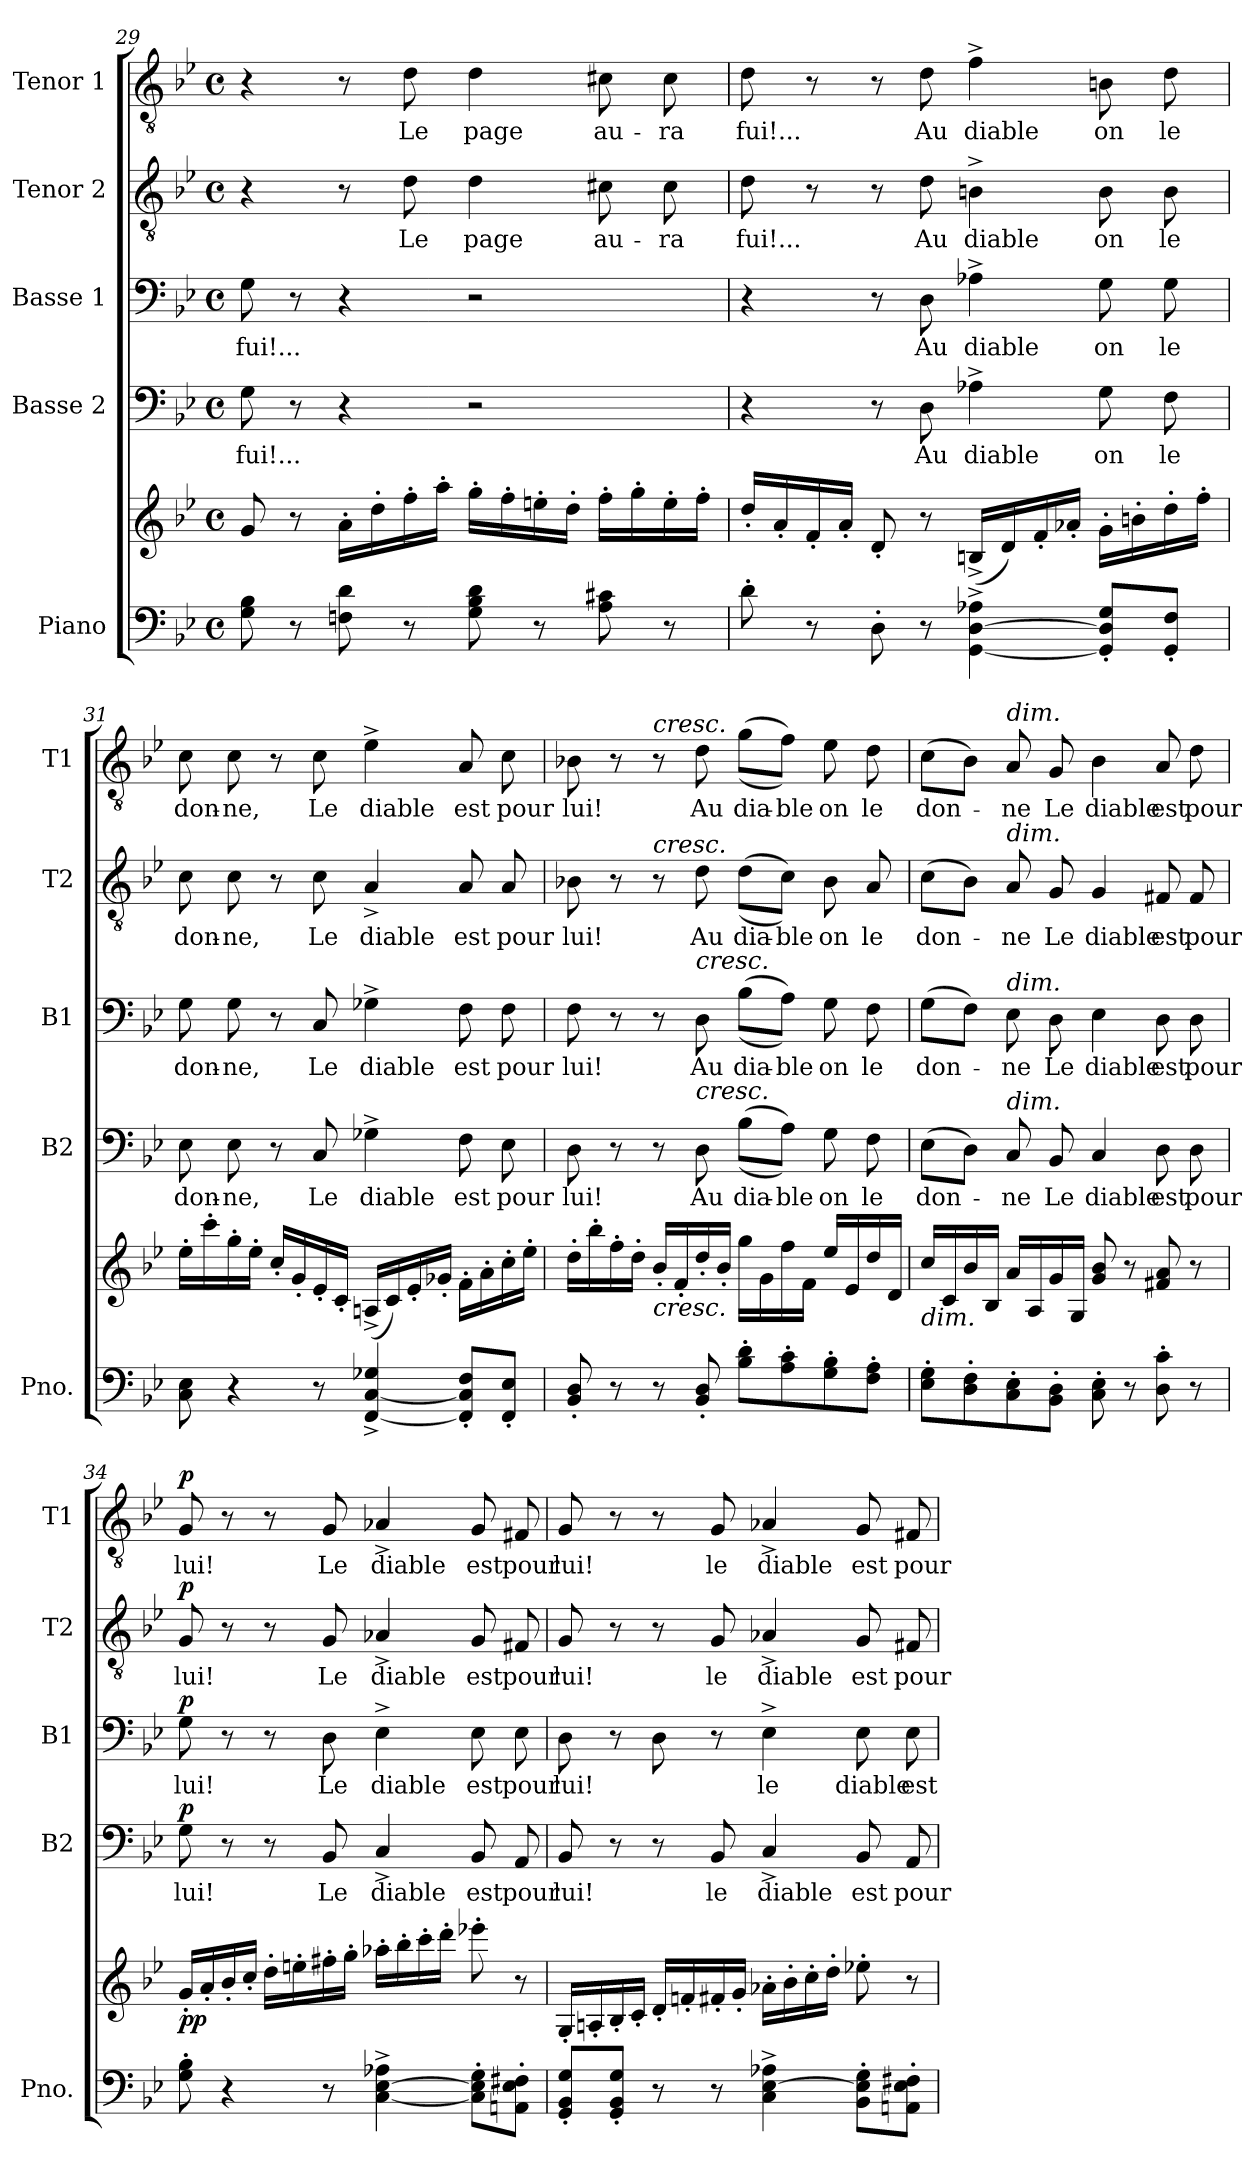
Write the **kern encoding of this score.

**kern	**kern	**dynam	**kern	**text	**dynam	**kern	**text	**dynam	**kern	**text	**dynam	**kern	**text	**dynam
*part5	*part5	*part5	*part4	*part4	*part4	*part3	*part3	*part3	*part2	*part2	*part2	*part1	*part1	*part1
*staff6	*staff5	*staff5/6	*staff4	*staff4	*staff4	*staff3	*staff3	*staff3	*staff2	*staff2	*staff2	*staff1	*staff1	*staff1
*I"Piano	*	*	*I"Basse 2	*	*	*I"Basse 1	*	*	*I"Tenor 2	*	*	*I"Tenor 1	*	*
*I'Pno.	*	*	*I'B2	*	*	*I'B1	*	*	*I'T2	*	*	*I'T1	*	*
*clefF4	*clefG2	*	*clefF4	*	*	*clefF4	*	*	*clefGv2	*	*	*clefGv2	*	*
*k[b-e-]	*k[b-e-]	*	*k[b-e-]	*	*	*k[b-e-]	*	*	*k[b-e-]	*	*	*k[b-e-]	*	*
*M4/4	*M4/4	*	*M4/4	*	*	*M4/4	*	*	*M4/4	*	*	*M4/4	*	*
*met(c)	*met(c)	*	*met(c)	*	*	*met(c)	*	*	*met(c)	*	*	*met(c)	*	*
=29	=29	=29	=29	=29	=29	=29	=29	=29	=29	=29	=29	=29	=29	=29
!	!	!	!	!LO:LY:b	!	!	!LO:LY:b	!	!	!	!	!	!	!
8G\ 8B-\	8g/	.	8G\	fui!...	.	8G\	fui!...	.	4r	.	.	4r	.	.
8r	8r	.	8r	.	.	8r	.	.	.	.	.	.	.	.
8Fn\ 8d\	16a'\LL	.	4r	.	.	4r	.	.	8r	.	.	8r	.	.
.	16dd'\	.	.	.	.	.	.	.	.	.	.	.	.	.
!	!	!	!	!	!	!	!	!	!	!LO:LY:b	!	!	!LO:LY:b	!
8r	16ff'\	.	.	.	.	.	.	.	8d\	Le	.	8d\	Le	.
.	16aa'\JJ	.	.	.	.	.	.	.	.	.	.	.	.	.
!	!	!	!	!	!	!	!	!	!	!LO:LY:b	!	!	!LO:LY:b	!
8G\ 8B-\ 8d\	16gg'\LL	.	2r	.	.	2r	.	.	4d\	page	.	4d\	page	.
.	16ff'\	.	.	.	.	.	.	.	.	.	.	.	.	.
8r	16een'\	.	.	.	.	.	.	.	.	.	.	.	.	.
.	16dd'\JJ	.	.	.	.	.	.	.	.	.	.	.	.	.
!	!	!	!	!	!	!	!	!	!	!LO:LY:b	!	!	!LO:LY:b	!
8A\ 8c#X\	16ff'\LL	.	.	.	.	.	.	.	8c#X\	au-	.	8c#X\	au-	.
.	16gg'\	.	.	.	.	.	.	.	.	.	.	.	.	.
!	!	!	!	!	!	!	!	!	!	!LO:LY:b	!	!	!LO:LY:b	!
8r	16ee'\	.	.	.	.	.	.	.	8c#\	-ra	.	8c#\	-ra	.
.	16ff'\JJ	.	.	.	.	.	.	.	.	.	.	.	.	.
!!LO:PB:g=z
=30	=30	=30	=30	=30	=30	=30	=30	=30	=30	=30	=30	=30	=30	=30
!	!	!	!	!	!	!	!	!	!	!LO:LY:b	!	!	!LO:LY:b	!
8d'\	16dd'/LL	.	4r	.	.	4r	.	.	8d\	fui!...	.	8d\	fui!...	.
.	16a'/	.	.	.	.	.	.	.	.	.	.	.	.	.
8r	16f'/	.	.	.	.	.	.	.	8r	.	.	8r	.	.
.	16a'/JJ	.	.	.	.	.	.	.	.	.	.	.	.	.
8D'\	8d'/	.	8r	.	.	8r	.	.	8r	.	.	8r	.	.
!	!	!	!	!LO:LY:b	!	!	!LO:LY:b	!	!	!LO:LY:b	!	!	!LO:LY:b	!
8r	8r	.	8D\	Au	.	8D\	Au	.	8d\	Au	.	8d\	Au	.
!	!	!	!	!LO:LY:b	!	!	!LO:LY:b	!	!	!LO:LY:b	!	!	!LO:LY:b	!
[4GG\^ [4D\^ 4A-X\^	(<16Bn^/LL	.	4A-X^\	diable	.	4A-X^\	diable	.	4Bn^\	diable	.	4f^\	diable	.
.	16d/)	.	.	.	.	.	.	.	.	.	.	.	.	.
.	16f'/	.	.	.	.	.	.	.	.	.	.	.	.	.
.	16a-X'/JJ	.	.	.	.	.	.	.	.	.	.	.	.	.
!	!	!	!	!LO:LY:b	!	!	!LO:LY:b	!	!	!LO:LY:b	!	!	!LO:LY:b	!
8GG/]' 8D/]' 8G/'L	16g'\LL	.	8G\	on	.	8G\	on	.	8B\	on	.	8Bn\	on	.
.	16bn'\	.	.	.	.	.	.	.	.	.	.	.	.	.
!	!	!	!	!LO:LY:b	!	!	!LO:LY:b	!	!	!LO:LY:b	!	!	!LO:LY:b	!
8GG/' 8F/'J	16dd'\	.	8F\	le	.	8G\	le	.	8B\	le	.	8d\	le	.
.	16ff'\JJ	.	.	.	.	.	.	.	.	.	.	.	.	.
=31	=31	=31	=31	=31	=31	=31	=31	=31	=31	=31	=31	=31	=31	=31
!	!	!	!	!LO:LY:b	!	!	!LO:LY:b	!	!	!LO:LY:b	!	!	!LO:LY:b	!
8C\ 8E-\	16ee-'\LL	.	8E-\	don-	.	8G\	don-	.	8c\	don-	.	8c\	don-	.
.	16ccc'\	.	.	.	.	.	.	.	.	.	.	.	.	.
!	!	!	!	!LO:LY:b	!	!	!LO:LY:b	!	!	!LO:LY:b	!	!	!LO:LY:b	!
4r	16gg'\	.	8E-\	-ne,	.	8G\	-ne,	.	8c\	-ne,	.	8c\	-ne,	.
.	16ee-'\JJ	.	.	.	.	.	.	.	.	.	.	.	.	.
.	16cc'/LL	.	8r	.	.	8r	.	.	8r	.	.	8r	.	.
.	16g'/	.	.	.	.	.	.	.	.	.	.	.	.	.
!	!	!	!	!LO:LY:b	!	!	!LO:LY:b	!	!	!LO:LY:b	!	!	!LO:LY:b	!
8r	16e-'/	.	8C/	Le	.	8C/	Le	.	8c\	Le	.	8c\	Le	.
.	16c'/JJ	.	.	.	.	.	.	.	.	.	.	.	.	.
!	!	!	!	!LO:LY:b	!	!	!LO:LY:b	!	!	!LO:LY:b	!	!	!LO:LY:b	!
[4FF/^ [4C/^ 4G-X/^	(<16An^/LL	.	4G-X^\	diable	.	4G-X^\	diable	.	4A^/	diable	.	4e-^\	diable	.
.	16c/)	.	.	.	.	.	.	.	.	.	.	.	.	.
.	16e-'/	.	.	.	.	.	.	.	.	.	.	.	.	.
.	16g-X'/JJ	.	.	.	.	.	.	.	.	.	.	.	.	.
!	!	!	!	!LO:LY:b	!	!	!LO:LY:b	!	!	!LO:LY:b	!	!	!LO:LY:b	!
8FF/]' 8C/]' 8F/'L	16f'\LL	.	8F\	est	.	8F\	est	.	8A/	est	.	8A/	est	.
.	16a'\	.	.	.	.	.	.	.	.	.	.	.	.	.
!	!	!	!	!LO:LY:b	!	!	!LO:LY:b	!	!	!LO:LY:b	!	!	!LO:LY:b	!
8FF/' 8E-/'J	16cc'\	.	8E-\	pour	.	8F\	pour	.	8A/	pour	.	8c\	pour	.
.	16ee-'\JJ	.	.	.	.	.	.	.	.	.	.	.	.	.
!!LO:PB:g=z
=32	=32	=32	=32	=32	=32	=32	=32	=32	=32	=32	=32	=32	=32	=32
!	!	!	!	!LO:LY:b	!	!	!LO:LY:b	!	!	!LO:LY:b	!	!	!LO:LY:b	!
8BB-/' 8D/'	16dd'\LL	.	8D\	lui!	.	8F\	lui!	.	8B-X\	lui!	.	8B-X\	lui!	.
.	16bb-'\	.	.	.	.	.	.	.	.	.	.	.	.	.
8r	16ff'\	.	8r	.	.	8r	.	.	8r	.	.	8r	.	.
.	16dd'\JJ	.	.	.	.	.	.	.	.	.	.	.	.	.
!	!	!	!	!	!	!	!	!	!	!	!	!LO:TX:a:i:t=cresc.	!	!
!	!	!	!	!	!	!	!	!	!LO:TX:a:i:t=cresc.	!	!	!	!	!
!	!LO:TX:b:i:t=cresc.	!	!	!	!	!	!	!	!	!	!	!	!	!
8r	16b-'/LL	.	8r	.	.	8r	.	.	8r	.	.	8r	.	.
.	16f'/	.	.	.	.	.	.	.	.	.	.	.	.	.
!	!	!	!	!	!	!LO:TX:a:i:t=cresc.	!	!	!	!	!	!	!	!
!	!	!	!LO:TX:a:i:t=cresc.	!	!	!	!	!	!	!	!	!	!	!
!	!	!	!	!LO:LY:b	!	!	!LO:LY:b	!	!	!LO:LY:b	!	!	!LO:LY:b	!
8BB-/' 8D/'	16dd'/	.	8D\	Au	.	8D\	Au	.	8d\	Au	.	8d\	Au	.
.	16b-'/JJ	.	.	.	.	.	.	.	.	.	.	.	.	.
!	!	!	!	!LO:LY:b	!	!	!LO:LY:b	!	!	!LO:LY:b	!	!	!LO:LY:b	!
8B-\' 8d\'L	16gg\LL	.	(>(>8B-\L	dia-	.	(>(>8B-\L	dia-	.	(>(>8d\L	dia-	.	(>(>8g\L	dia-	.
.	16g\	.	.	.	.	.	.	.	.	.	.	.	.	.
!	!	!	!	!LO:LY:b	!	!	!LO:LY:b	!	!	!LO:LY:b	!	!	!LO:LY:b	!
8A\' 8c\'	16ff\	.	8A\J))	-ble	.	8A\J))	-ble	.	8c\J))	-ble	.	8f\J))	-ble	.
.	16f\JJ	.	.	.	.	.	.	.	.	.	.	.	.	.
!	!	!	!	!LO:LY:b	!	!	!LO:LY:b	!	!	!LO:LY:b	!	!	!LO:LY:b	!
8G\' 8B-\'	16ee-/LL	.	8G\	on	.	8G\	on	.	8B-\	on	.	8e-\	on	.
.	16e-/	.	.	.	.	.	.	.	.	.	.	.	.	.
!	!	!	!	!LO:LY:b	!	!	!LO:LY:b	!	!	!LO:LY:b	!	!	!LO:LY:b	!
8F\' 8A\'J	16dd/	.	8F\	le	.	8F\	le	.	8A/	le	.	8d\	le	.
.	16d/JJ	.	.	.	.	.	.	.	.	.	.	.	.	.
=33	=33	=33	=33	=33	=33	=33	=33	=33	=33	=33	=33	=33	=33	=33
!	!LO:TX:b:i:t=dim.	!	!	!	!	!	!	!	!	!	!	!	!	!
!	!	!	!	!LO:LY:b	!	!	!LO:LY:b	!	!	!LO:LY:b	!	!	!LO:LY:b	!
8E-\' 8G\'L	16cc/LL	.	(>8E-\L	don-	.	(>8G\L	don-	.	(>8c\L	don-	.	(>8c\L	don-	.
.	16c/	.	.	.	.	.	.	.	.	.	.	.	.	.
8D\' 8F\'	16b-/	.	8D\J)	.	.	8F\J)	.	.	8B-\J)	.	.	8B-\J)	.	.
.	16B-/JJ	.	.	.	.	.	.	.	.	.	.	.	.	.
!	!	!	!	!	!	!	!	!	!	!	!	!LO:TX:a:i:t=dim.	!	!
!	!	!	!	!	!	!	!	!	!LO:TX:a:i:t=dim.	!	!	!	!	!
!	!	!	!	!	!	!LO:TX:a:i:t=dim.	!	!	!	!	!	!	!	!
!	!	!	!LO:TX:a:i:t=dim.	!	!	!	!	!	!	!	!	!	!	!
!	!	!	!	!LO:LY:b	!	!	!LO:LY:b	!	!	!LO:LY:b	!	!	!LO:LY:b	!
8C\' 8E-\'	16a/LL	.	8C/	-ne	.	8E-\	-ne	.	8A/	-ne	.	8A/	-ne	.
.	16A/	.	.	.	.	.	.	.	.	.	.	.	.	.
!	!	!	!	!LO:LY:b	!	!	!LO:LY:b	!	!	!LO:LY:b	!	!	!LO:LY:b	!
8BB-\' 8D\'J	16g/	.	8BB-/	Le	.	8D\	Le	.	8G/	Le	.	8G/	Le	.
.	16G/JJ	.	.	.	.	.	.	.	.	.	.	.	.	.
!	!	!	!	!LO:LY:b	!	!	!LO:LY:b	!	!	!LO:LY:b	!	!	!LO:LY:b	!
8C\' 8E-\'	8g/ 8b-/	.	4C/	diable	.	4E-\	diable	.	4G/	diable	.	4B-\	diable	.
8r	8r	.	.	.	.	.	.	.	.	.	.	.	.	.
!	!	!	!	!LO:LY:b	!	!	!LO:LY:b	!	!	!LO:LY:b	!	!	!LO:LY:b	!
8D\' 8c\'	8f#X/ 8a/	.	8D\	est	.	8D\	est	.	8F#X/	est	.	8A/	est	.
!	!	!	!	!LO:LY:b	!	!	!LO:LY:b	!	!	!LO:LY:b	!	!	!LO:LY:b	!
8r	8r	.	8D\	pour	.	8D\	pour	.	8F#/	pour	.	8d\	pour	.
!!LO:PB:g=z
=34	=34	=34	=34	=34	=34	=34	=34	=34	=34	=34	=34	=34	=34	=34
!	!	!LO:DY:b	!	!LO:LY:b	!LO:DY:a	!	!LO:LY:b	!LO:DY:a	!	!LO:LY:b	!LO:DY:a	!	!LO:LY:b	!LO:DY:a
8G\' 8B-\'	16g'/LL	pp	8G\	lui!	p	8G\	lui!	p	8G/	lui!	p	8G/	lui!	p
.	16a'/	.	.	.	.	.	.	.	.	.	.	.	.	.
4r	16b-'/	.	8r	.	.	8r	.	.	8r	.	.	8r	.	.
.	16cc'/JJ	.	.	.	.	.	.	.	.	.	.	.	.	.
.	16dd'\LL	.	8r	.	.	8r	.	.	8r	.	.	8r	.	.
.	16een'\	.	.	.	.	.	.	.	.	.	.	.	.	.
!	!	!	!	!LO:LY:b	!	!	!LO:LY:b	!	!	!LO:LY:b	!	!	!LO:LY:b	!
8r	16ff#X'\	.	8BB-/	Le	.	8D\	Le	.	8G/	Le	.	8G/	Le	.
.	16gg'\JJ	.	.	.	.	.	.	.	.	.	.	.	.	.
!	!	!	!	!LO:LY:b	!	!	!LO:LY:b	!	!	!LO:LY:b	!	!	!LO:LY:b	!
[4C\^ [4E-\^ 4A-X\^	16aa-X'\LL	.	4C^/	diable	.	4E-^\	diable	.	4A-X^/	diable	.	4A-X^/	diable	.
.	16bb-'\	.	.	.	.	.	.	.	.	.	.	.	.	.
.	16ccc'\	.	.	.	.	.	.	.	.	.	.	.	.	.
.	16ddd'\JJ	.	.	.	.	.	.	.	.	.	.	.	.	.
!	!	!	!	!LO:LY:b	!	!	!LO:LY:b	!	!	!LO:LY:b	!	!	!LO:LY:b	!
8C\]' 8E-\]' 8G\'L	8eee-X'\	.	8BB-/	est	.	8E-\	est	.	8G/	est	.	8G/	est	.
!	!	!	!	!LO:LY:b	!	!	!LO:LY:b	!	!	!LO:LY:b	!	!	!LO:LY:b	!
8AAn\' 8E-\' 8F#X\'J	8r	.	8AA/	pour	.	8E-\	pour	.	8F#X/	pour	.	8F#X/	pour	.
=35	=35	=35	=35	=35	=35	=35	=35	=35	=35	=35	=35	=35	=35	=35
!	!	!	!	!LO:LY:b	!	!	!LO:LY:b	!	!	!LO:LY:b	!	!	!LO:LY:b	!
8GG/' 8BB-/' 8G/'L	16G'/LL	.	8BB-/	lui!	.	8D\	lui!	.	8G/	lui!	.	8G/	lui!	.
.	16An'/	.	.	.	.	.	.	.	.	.	.	.	.	.
8GG/' 8BB-/' 8G/'J	16B-'/	.	8r	.	.	8r	.	.	8r	.	.	8r	.	.
.	16c'/JJ	.	.	.	.	.	.	.	.	.	.	.	.	.
8r	16d'/LL	.	8r	.	.	8D\	.	.	8r	.	.	8r	.	.
.	16fn'/	.	.	.	.	.	.	.	.	.	.	.	.	.
!	!	!	!	!LO:LY:b	!	!	!	!	!	!LO:LY:b	!	!	!LO:LY:b	!
8r	16f#X'/	.	8BB-/	le	.	8r	.	.	8G/	le	.	8G/	le	.
.	16g'/JJ	.	.	.	.	.	.	.	.	.	.	.	.	.
!	!	!	!	!LO:LY:b	!	!	!LO:LY:b	!	!	!LO:LY:b	!	!	!LO:LY:b	!
4C\^ [4E-\^ 4A-X\^	16a-X'\LL	.	4C^/	diable	.	4E-^\	le	.	4A-X^/	diable	.	4A-X^/	diable	.
.	16b-'\	.	.	.	.	.	.	.	.	.	.	.	.	.
.	16cc'\	.	.	.	.	.	.	.	.	.	.	.	.	.
.	16dd'\JJ	.	.	.	.	.	.	.	.	.	.	.	.	.
!	!	!	!	!LO:LY:b	!	!	!LO:LY:b	!	!	!LO:LY:b	!	!	!LO:LY:b	!
8BB-\' 8E-\]' 8G\'L	8ee-X'\	.	8BB-/	est	.	8E-\	diable	.	8G/	est	.	8G/	est	.
!	!	!	!	!LO:LY:b	!	!	!LO:LY:b	!	!	!LO:LY:b	!	!	!LO:LY:b	!
8AAn\' 8E-\' 8F#X\'J	8r	.	8AA/	pour	.	8E-\	est	.	8F#X/	pour	.	8F#X/	pour	.
=	=	=	=	=	=	=	=	=	=	=	=	=	=	=
*-	*-	*-	*-	*-	*-	*-	*-	*-	*-	*-	*-	*-	*-	*-
